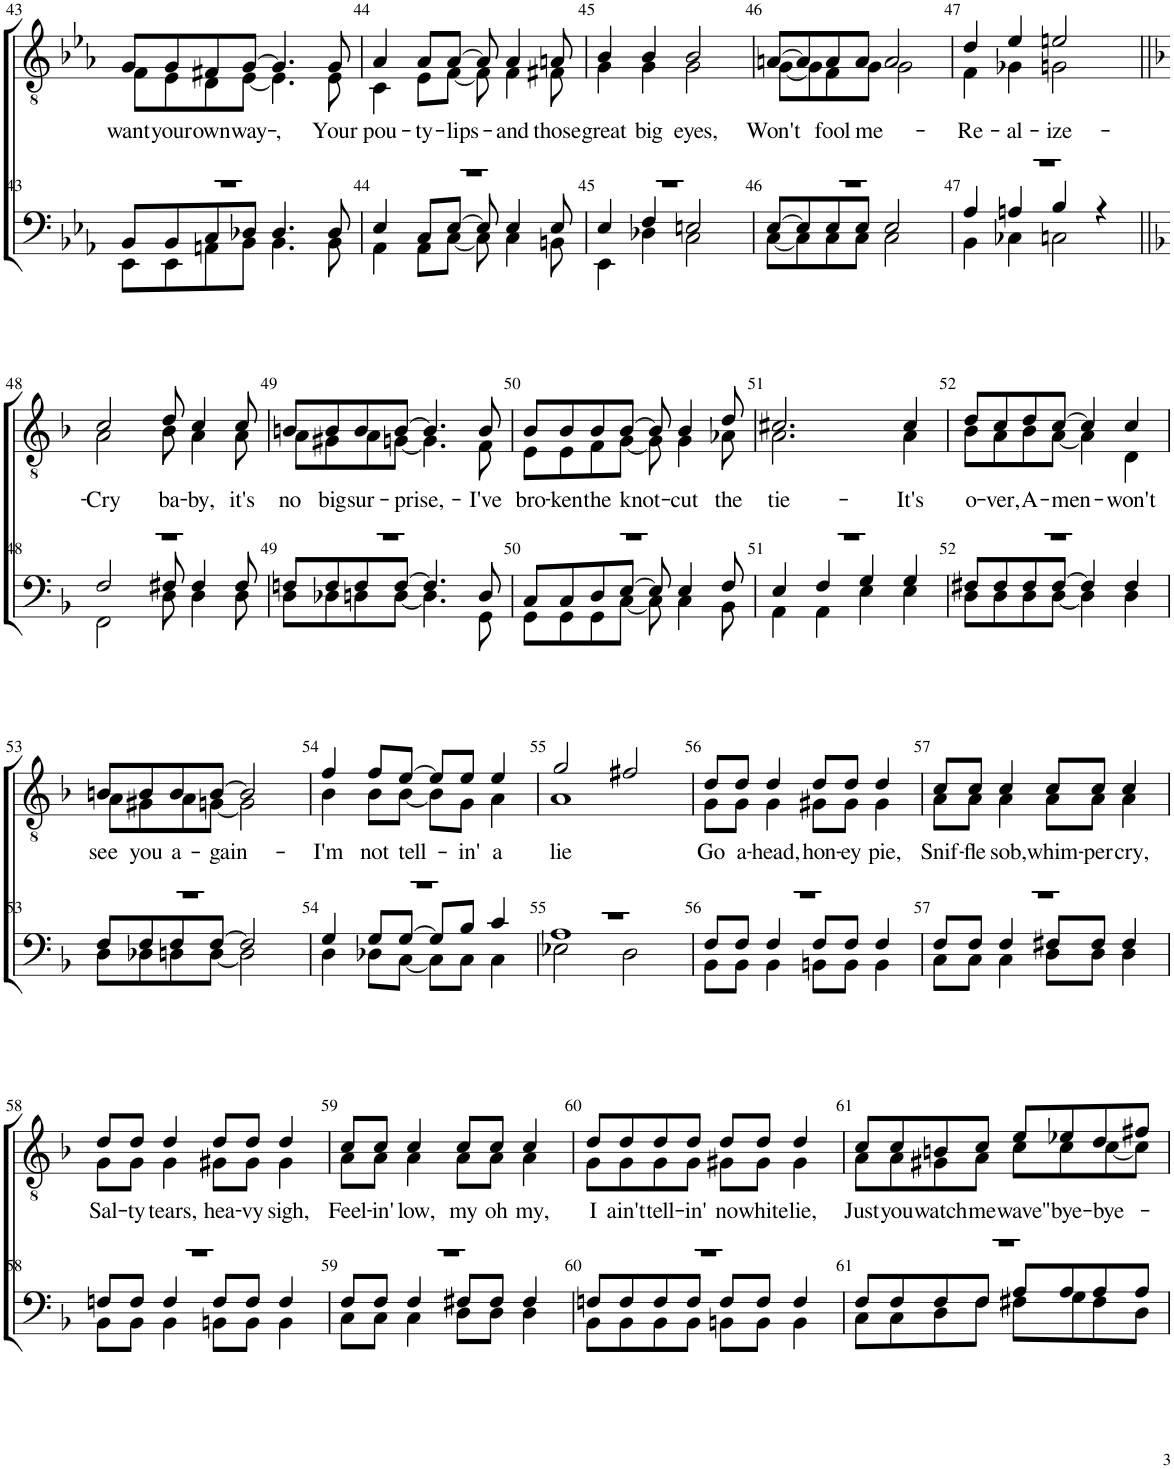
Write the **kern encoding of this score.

**kern	**kern	**text
*part2	*part1	*part1
*staff2	*staff1	*staff1
*I"BARI BASS	*I"TENOR LEAD	*
!!LO:PB:g=z
*clefF4	*clefGv2	*
*k[b-e-a-]	*k[b-e-a-]	*
*M4/4	*M4/4	*
=43	=43	=43
*^	*^	*
*	*^	*	*	*
!	!	!	!	!	!LO:LY:b
1r	8BB-/L	8EE-\L	8G/L	8F\L	want
!	!	!	!	!	!LO:LY:b
.	8BB-/	8EE-\	8G/	8E-\	your
!	!	!	!	!	!LO:LY:b
.	8C/	8AAn\	8F#X/	8D\	own
!	!	!	!	!	!LO:LY:b
.	8D-X/J	8BB-\J	[8G/J	[8E-\J	way-
!	!	!	!	!	!LO:LY:b
.	4.D-/	4.BB-\	4.G/]	4.E-\]	-,
!	!	!	!	!	!LO:LY:b
.	8D-/	8BB-\	8G/	8E-\	Your
=44	=44	=44	=44	=44	=44
!	!	!	!	!	!LO:LY:b
1r	4E-/	4AA-\	4A-/	4C\	pou-
!	!	!	!	!	!LO:LY:b
.	8C/L	8AA-\L	8A-/L	8E-\L	-ty-
!	!	!	!	!	!LO:LY:b
.	[8E-/J	[8C\J	[8A-/J	[8F\J	-lips-
.	8E-/]	8C\]	8A-/]	8F\]	.
!	!	!	!	!	!LO:LY:b
.	4E-/	4C\	4A-/	4F\	-and
!	!	!	!	!	!LO:LY:b
.	8E-/	8BBn\	8An/	8F#X\	those
=45	=45	=45	=45	=45	=45
!	!	!	!	!	!LO:LY:b
1r	4E-/	4EE-\	4B-/	4G\	great
!	!	!	!	!	!LO:LY:b
.	4F/	4D-X\	4B-/	4G\	big
!	!	!	!	!	!LO:LY:b
.	2En/	2C\	2B-/	2G\	eyes,
=46	=46	=46	=46	=46	=46
!	!	!	!	!	!LO:LY:b
1r	[8E-/L	[8C\L	[8An/L	[8G\L	Won't
.	8E-/]	8C\]	8A/]	8G\]	.
!	!	!	!	!	!LO:LY:b
.	8E-/	8C\	8A/	8F\	fool
!	!	!	!	!	!LO:LY:b
.	8E-/J	8C\J	8A/J	8G\J	me-
.	2E-/	2C\	2A/	2G\	.
=47	=47	=47	=47	=47	=47
!	!	!	!	!	!LO:LY:b
1r	4A-/	4BB-\	4d/	4F\	-Re-
!	!	!	!	!	!LO:LY:b
.	4An/	4C-X\	4e-/	4G-X\	-al-
!	!	!	!	!	!LO:LY:b
.	4B-/	2Cn\	2en/	2Gn\	-ize-
.	4r	.	.	.	.
!!LO:LB:g=z	!!
=48||	=48||	=48||	=48||	=48||	=48||
*k[b-]	*	*	*k[b-]	*	*
!	!	!	!	!	!LO:LY:b
1r	2F/	2FF\	2c/	2A\	Cry
!	!	!	!	!	!LO:LY:b
.	8F#X/	8D\	8d/	8B-\	ba-
!	!	!	!	!	!LO:LY:b
.	4F#/	4D\	4c/	4A\	-by,
!	!	!	!	!	!LO:LY:b
.	8F#/	8D\	8c/	8A\	it's
=49	=49	=49	=49	=49	=49
!	!	!	!	!	!LO:LY:b
1r	8Fn/L	8D\L	8Bn/L	8A\L	no
!	!	!	!	!	!LO:LY:b
.	8F/	8D-X\	8B/	8G#X\	big
!	!	!	!	!	!LO:LY:b
.	8F/	8Dn\	8B/	8A\	sur-
!	!	!	!	!	!LO:LY:b
.	[8F/J	[8D\J	[8B/J	[8Gn\J	-prise,-
.	4.F/]	4.D\]	4.B/]	4.G\]	.
!	!	!	!	!	!LO:LY:b
.	8D/	8GG\	8B/	8F\	-I've
=50	=50	=50	=50	=50	=50
!	!	!	!	!	!LO:LY:b
1r	8C/L	8GG\L	8B-/L	8E\L	bro-
!	!	!	!	!	!LO:LY:b
.	8C/	8GG\	8B-/	8E\	-ken
!	!	!	!	!	!LO:LY:b
.	8D/	8GG\	8B-/	8F\	the
!	!	!	!	!	!LO:LY:b
.	[8E/J	[8C\J	[8B-/J	[8G\J	knot-
.	8E/]	8C\]	8B-/]	8G\]	.
!	!	!	!	!	!LO:LY:b
.	4E/	4C\	4B-/	4G\	-cut
!	!	!	!	!	!LO:LY:b
.	8F/	8BB-\	8d/	8A-X\	the
=51	=51	=51	=51	=51	=51
!	!	!	!	!	!LO:LY:b
1r	4E/	4AA\	2.c#X/	2.A\	tie-
.	4F/	4AA\	.	.	.
.	4G/	4E\	.	.	.
!	!	!	!	!	!LO:LY:b
.	4G/	4E\	4c#/	4A\	-It's
=52	=52	=52	=52	=52	=52
!	!	!	!	!	!LO:LY:b
1r	8F#X/L	8D\L	8d/L	8B-\L	o-
!	!	!	!	!	!LO:LY:b
.	8F#/	8D\	8c/	8A\	-ver,
!	!	!	!	!	!LO:LY:b
.	8F#/	8D\	8d/	8B-\	A-
!	!	!	!	!	!LO:LY:b
.	[8F#/J	[8D\J	[8c/J	[8A\J	-men-
.	4F#/]	4D\]	4c/]	4A\]	.
!	!	!	!	!	!LO:LY:b
.	4F#/	4D\	4c/	4D\	-won't
!!LO:LB:g=z	!!
=53	=53	=53	=53	=53	=53
!	!	!	!	!	!LO:LY:b
1r	8F/L	8D\L	8Bn/L	8A\L	see
!	!	!	!	!	!LO:LY:b
.	8F/	8D-X\	8B/	8G#X\	you
!	!	!	!	!	!LO:LY:b
.	8F/	8Dn\	8B/	8A\	a-
!	!	!	!	!	!LO:LY:b
.	[8F/J	[8D\J	[8B/J	[8Gn\J	-gain-
.	2F/]	2D\]	2B/]	2G\]	.
=54	=54	=54	=54	=54	=54
!	!	!	!	!	!LO:LY:b
1r	4G/	4D\	4f/	4B-\	-I'm
!	!	!	!	!	!LO:LY:b
.	8G/L	8D-X\L	8f/L	8B-\L	not
!	!	!	!	!	!LO:LY:b
.	[8G/J	[8C\J	[8e/J	[8B-\J	tell-
.	8G/L]	8C\L]	8e/L]	8B-\L]	.
!	!	!	!	!	!LO:LY:b
.	8B-/J	8C\J	8e/J	8G\J	-in'
!	!	!	!	!	!LO:LY:b
.	4c/	4C\	4e/	4A\	a
=55	=55	=55	=55	=55	=55
!	!	!	!	!	!LO:LY:b
1r	1A	2E-X\	2g/	1A	lie
.	.	2D\	2f#X/	.	.
=56	=56	=56	=56	=56	=56
!	!	!	!	!	!LO:LY:b
1r	8F/L	8BB-\L	8d/L	8G\L	Go
!	!	!	!	!	!LO:LY:b
.	8F/J	8BB-\J	8d/J	8G\J	a-
!	!	!	!	!	!LO:LY:b
.	4F/	4BB-\	4d/	4G\	-head,
!	!	!	!	!	!LO:LY:b
.	8F/L	8BBn\L	8d/L	8G#X\L	hon-
!	!	!	!	!	!LO:LY:b
.	8F/J	8BB\J	8d/J	8G#\J	-ey
!	!	!	!	!	!LO:LY:b
.	4F/	4BB\	4d/	4G#\	pie,
=57	=57	=57	=57	=57	=57
!	!	!	!	!	!LO:LY:b
1r	8F/L	8C\L	8c/L	8A\L	Snif-
!	!	!	!	!	!LO:LY:b
.	8F/J	8C\J	8c/J	8A\J	-fle
!	!	!	!	!	!LO:LY:b
.	4F/	4C\	4c/	4A\	sob,
!	!	!	!	!	!LO:LY:b
.	8F#X/L	8D\L	8c/L	8A\L	whim-
!	!	!	!	!	!LO:LY:b
.	8F#/J	8D\J	8c/J	8A\J	-per
!	!	!	!	!	!LO:LY:b
.	4F#/	4D\	4c/	4A\	cry,
!!LO:LB:g=z	!!
=58	=58	=58	=58	=58	=58
!	!	!	!	!	!LO:LY:b
1r	8Fn/L	8BB-\L	8d/L	8G\L	Sal-
!	!	!	!	!	!LO:LY:b
.	8F/J	8BB-\J	8d/J	8G\J	-ty
!	!	!	!	!	!LO:LY:b
.	4F/	4BB-\	4d/	4G\	tears,
!	!	!	!	!	!LO:LY:b
.	8F/L	8BBn\L	8d/L	8G#X\L	hea-
!	!	!	!	!	!LO:LY:b
.	8F/J	8BB\J	8d/J	8G#\J	-vy
!	!	!	!	!	!LO:LY:b
.	4F/	4BB\	4d/	4G#\	sigh,
=59	=59	=59	=59	=59	=59
!	!	!	!	!	!LO:LY:b
1r	8F/L	8C\L	8c/L	8A\L	Feel-
!	!	!	!	!	!LO:LY:b
.	8F/J	8C\J	8c/J	8A\J	-in'
!	!	!	!	!	!LO:LY:b
.	4F/	4C\	4c/	4A\	low,
!	!	!	!	!	!LO:LY:b
.	8F#X/L	8D\L	8c/L	8A\L	my
!	!	!	!	!	!LO:LY:b
.	8F#/J	8D\J	8c/J	8A\J	oh
!	!	!	!	!	!LO:LY:b
.	4F#/	4D\	4c/	4A\	my,
=60	=60	=60	=60	=60	=60
!	!	!	!	!	!LO:LY:b
1r	8Fn/L	8BB-\L	8d/L	8G\L	I
!	!	!	!	!	!LO:LY:b
.	8F/	8BB-\	8d/	8G\	ain't
!	!	!	!	!	!LO:LY:b
.	8F/	8BB-\	8d/	8G\	tell-
!	!	!	!	!	!LO:LY:b
.	8F/J	8BB-\J	8d/J	8G\J	-in'
!	!	!	!	!	!LO:LY:b
.	8F/L	8BBn\L	8d/L	8G#X\L	no
!	!	!	!	!	!LO:LY:b
.	8F/J	8BB\J	8d/J	8G#\J	white
!	!	!	!	!	!LO:LY:b
.	4F/	4BB\	4d/	4G#\	lie,
=61	=61	=61	=61	=61	=61
!	!	!	!	!	!LO:LY:b
1r	8F/L	8C\L	8c/L	8A\L	Just
!	!	!	!	!	!LO:LY:b
.	8F/	8C\	8c/	8A\	you
!	!	!	!	!	!LO:LY:b
.	8F/	8D\	8Bn/	8G#X\	watch
!	!	!	!	!	!LO:LY:b
.	8F/J	8F\J	8c/J	8A\J	me
!	!	!	!	!	!LO:LY:b
.	8A/L	8F#X\L	8e/L	8c\L	wave
!	!	!	!	!	!LO:LY:b
.	8A/	8G\	8e-X/	8c\	"bye-
!	!	!	!	!	!LO:LY:b
.	8A/	8F#\	8d/	[8c\	-bye-
.	8A/J	8D\J	8f#X/J	8c\J]	.
*v	*v	*v	*	*	*
*	*v	*v	*
=	=	=
*-	*-	*-
